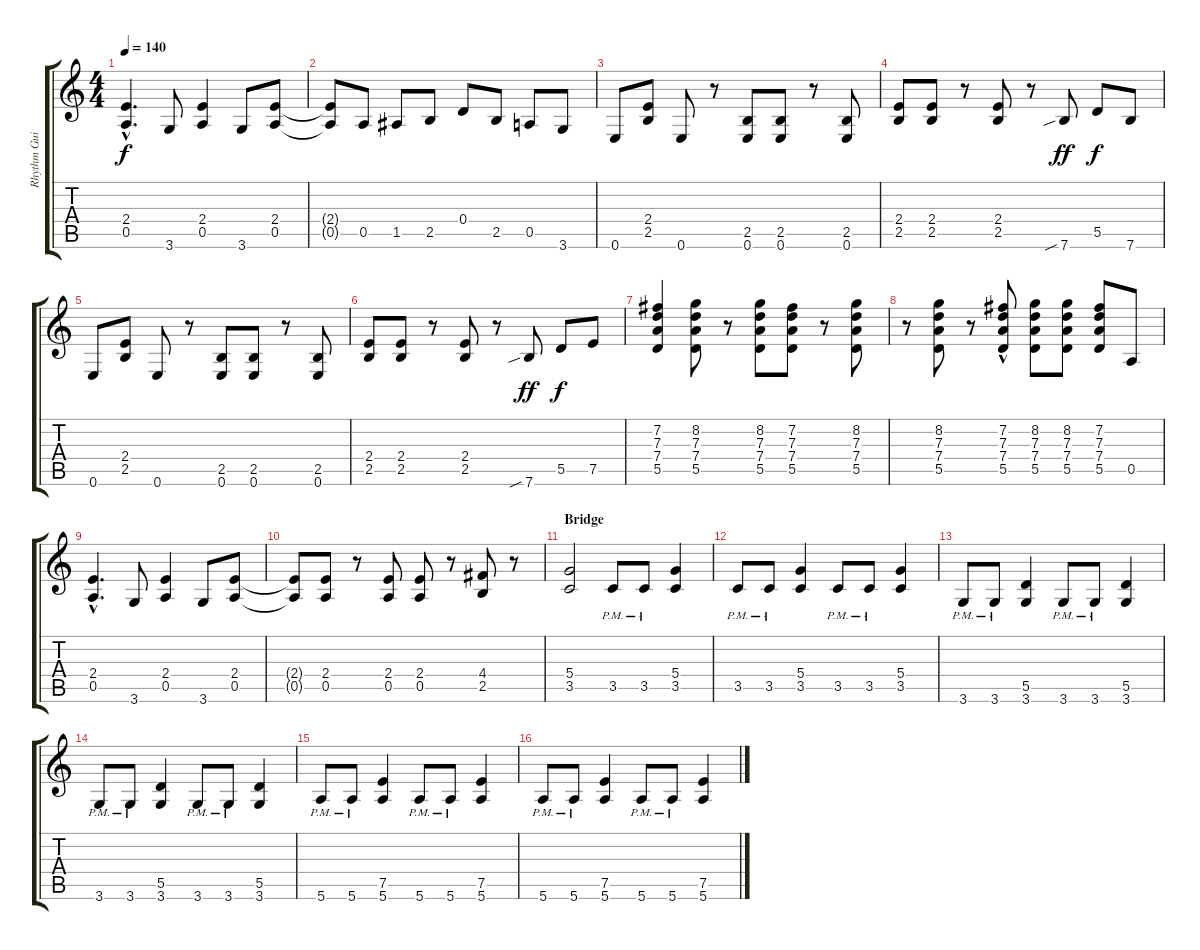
\track ("Rhythm Guitar" "Rhythm Gui") {instrument distortionguitar}
\staff {score tabs}
\tuning (E4 B3 G3 D3 A2 E2) {hide}
\ts (4 4)
\tempo 140
\clef g2
\ks c
(2.4{hac} 0.5{hac}).4{d dy f} 3.6.8 (2.4 0.5).4 3.6.8 (2.4 0.5).8 |
(2.4{t} 0.5{t}).8 0.5.8 1.5.8 2.5.8 0.4.8 2.5.8 0.5.8 3.6.8 |
0.6.8 (2.4 2.5).8 0.6.8 r.8 (2.5 0.6).8 (2.5 0.6).8 r.8 (2.5 0.6).8 |
(2.4 2.5).8 (2.4 2.5).8 r.8 (2.4 2.5).8 r.8 7.6{sib}.8{dy ff} 5.5.8{dy f} 7.6.8 |
0.6.8 (2.4 2.5).8 0.6.8 r.8 (2.5 0.6).8 (2.5 0.6).8 r.8 (2.5 0.6).8 |
(2.4 2.5).8 (2.4 2.5).8 r.8 (2.4 2.5).8 r.8 7.6{sib}.8{dy ff} 5.5.8{dy f} 7.5.8 |
(7.2 7.3 7.4 5.5).4 (8.2 7.3 7.4 5.5).8 r.8 (8.2 7.3 7.4 5.5).8 (7.2 7.3 7.4 5.5).8 r.8 (8.2 7.3 7.4 5.5).8 |
r.8 (8.2 7.3 7.4 5.5).8 r.8 (7.2 7.3 7.4{hac} 5.5).8 (8.2 7.3 7.4 5.5).8 (8.2 7.3 7.4 5.5).8 (7.2 7.3 7.4 5.5).8 0.5.8 |
(2.4{hac} 0.5{hac}).4{d} 3.6.8 (2.4 0.5).4 3.6.8 (2.4 0.5).8 |
(2.4{t} 0.5{t}).8 (2.4 0.5).8 r.8 (2.4 0.5).8 (2.4 0.5).8 r.8 (4.4 2.5).8 r.8 |
\section ("" "Bridge")
(5.4 3.5).2 3.5{pm}.8 3.5{pm}.8 (5.4 3.5).4 |
3.5{pm}.8 3.5{pm}.8 (5.4 3.5).4 3.5{pm}.8 3.5{pm}.8 (5.4 3.5).4 |
3.6{pm}.8 3.6{pm}.8 (5.5 3.6).4 3.6{pm}.8 3.6{pm}.8 (5.5 3.6).4 |
3.6{pm}.8 3.6{pm}.8 (5.5 3.6).4 3.6{pm}.8 3.6{pm}.8 (5.5 3.6).4 |
5.6{pm}.8 5.6{pm}.8 (7.5 5.6).4 5.6{pm}.8 5.6{pm}.8 (7.5 5.6).4 |
5.6{pm}.8 5.6{pm}.8 (7.5 5.6).4 5.6{pm}.8 5.6{pm}.8 (7.5 5.6).4
